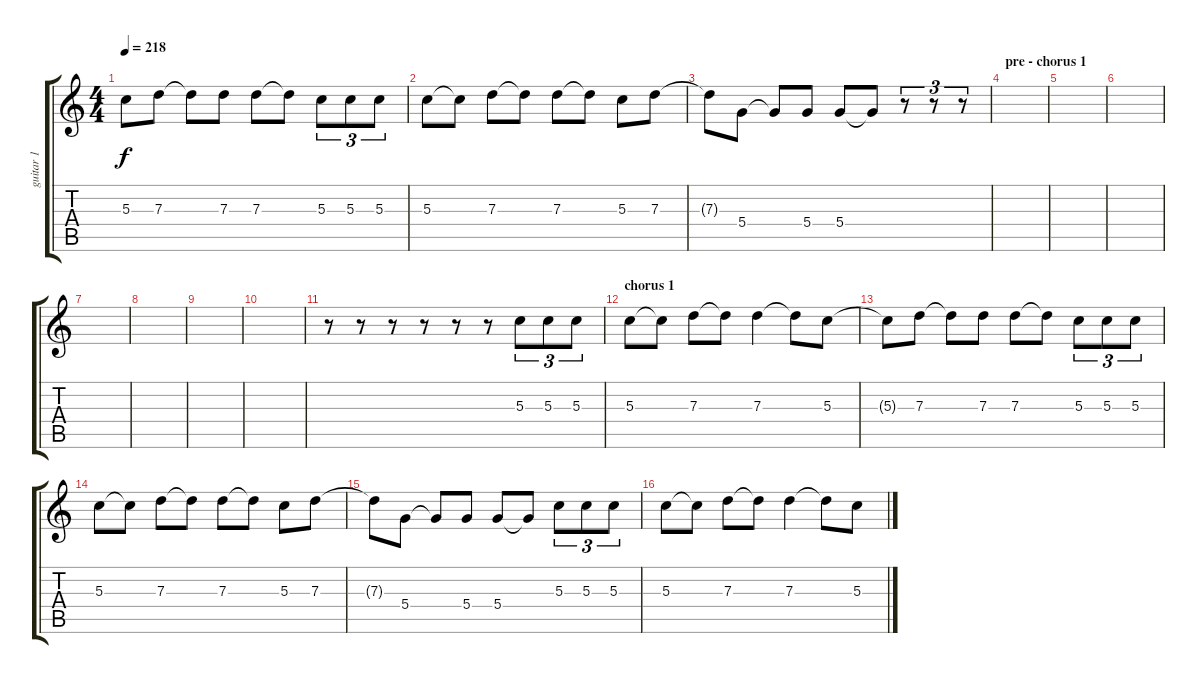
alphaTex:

\track ("guitar 1" "guitar 1") {instrument electricguitarjazz}
\staff {score tabs}
\tuning (E4 B3 G3 D3 A2 E2) {hide}
\ts (4 4)
\tempo 218
\clef g2
\ks c
5.3{t}.8{dy f} 7.3.8 7.3{t}.8 7.3.8 7.3.8 7.3{t}.8 5.3.8{tu (3 2)} 5.3.8{tu (3 2)} 5.3.8{tu (3 2)} |
5.3.8 5.3{t}.8 7.3.8 7.3{t}.8 7.3.8 7.3{t}.8 5.3.8 7.3.8 |
7.3{t}.8 5.4.8 5.4{t}.8 5.4.8 5.4.8 5.4{t}.8 r.8{tu (3 2)} r.8{tu (3 2)} r.8{tu (3 2)} |
\section ("" "pre - chorus 1")
|
|
|
|
|
|
|
r.8 r.8 r.8 r.8 r.8 r.8 5.3.8{tu (3 2)} 5.3.8{tu (3 2)} 5.3.8{tu (3 2)} |
\section ("" "chorus 1")
5.3.8 5.3{t}.8 7.3.8 7.3{t}.8 7.3.4 7.3{t}.8 5.3.8 |
5.3{t}.8 7.3.8 7.3{t}.8 7.3.8 7.3.8 7.3{t}.8 5.3.8{tu (3 2)} 5.3.8{tu (3 2)} 5.3.8{tu (3 2)} |
5.3.8 5.3{t}.8 7.3.8 7.3{t}.8 7.3.8 7.3{t}.8 5.3.8 7.3.8 |
7.3{t}.8 5.4.8 5.4{t}.8 5.4.8 5.4.8 5.4{t}.8 5.3.8{tu (3 2)} 5.3.8{tu (3 2)} 5.3.8{tu (3 2)} |
5.3.8 5.3{t}.8 7.3.8 7.3{t}.8 7.3.4 7.3{t}.8 5.3.8
